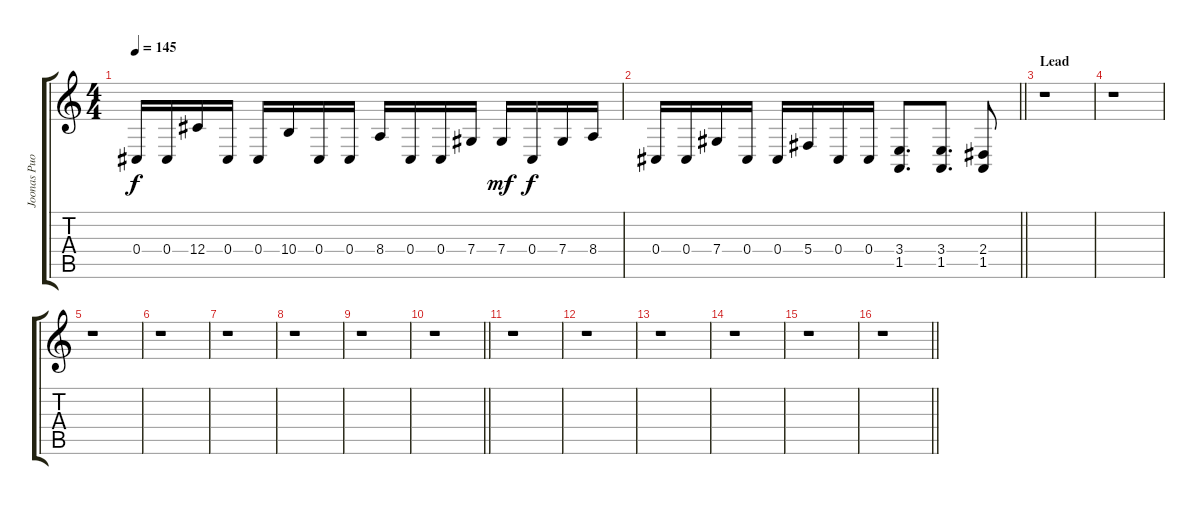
\track ("Joonas Puolakka 1" "Joonas Puo") {instrument harpsichord}
\staff {score tabs}
\tuning (Eb4 Bb3 Gb3 Db3 Ab2 Eb2) {hide}
\ts (4 4)
\tempo 145
\clef g2
\ks c
0.4.16{dy f} 0.4.16 12.4.16 0.4.16 0.4.16 10.4.16 0.4.16 0.4.16 8.4.16 0.4.16 0.4.16 7.4.16 7.4.16{dy mf} 0.4.16{dy f} 7.4.16 8.4.16 |
\barLineRight lightlight
0.4.16 0.4.16 7.4.16 0.4.16 0.4.16 5.4.16 0.4.16 0.4.16 (3.4 1.5).8{d} (3.4 1.5).8{d} (2.4 1.5).8 |
\section ("" "Lead")
r.1 |
r.1 |
r.1 |
r.1 |
r.1 |
r.1 |
r.1 |
\barLineRight lightlight
r.1 |
r.1 |
r.1 |
r.1 |
r.1 |
r.1 |
\barLineRight lightlight
r.1
